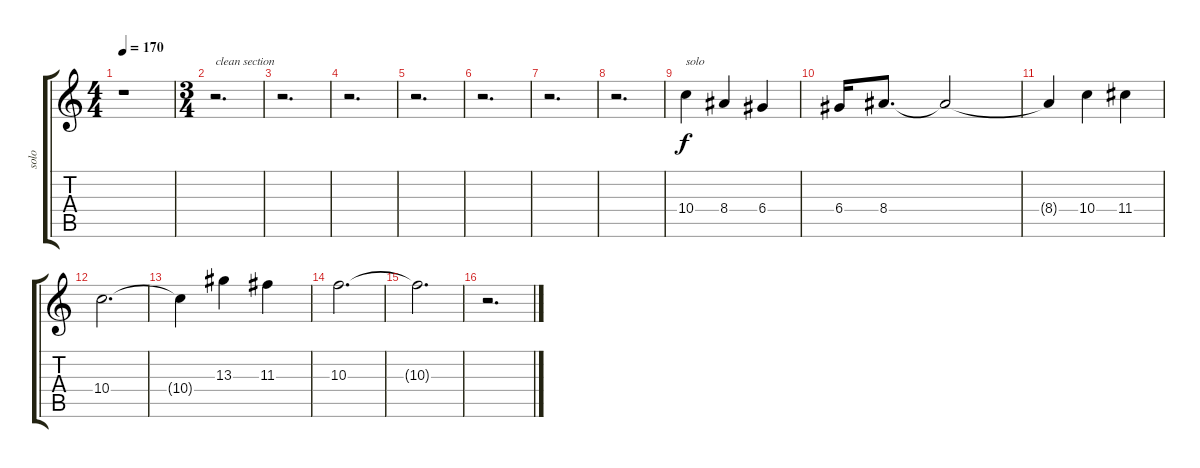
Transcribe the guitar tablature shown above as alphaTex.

\track ("solo" "solo") {instrument acousticguitarsteel}
\staff {score tabs}
\tuning (E4 B3 G3 D3 A2 E2) {hide}
\ts (4 4)
\tempo 170
\clef g2
\ks c
r.1{dy f} |
\ts (3 4)
r.2{d txt "clean section"} |
r.2{d} |
r.2{d} |
r.2{d} |
r.2{d} |
r.2{d} |
r.2{d} |
10.4.4{txt "solo"} 8.4.4 6.4.4 |
6.4.16 8.4.8{d} 8.4{t}.2 |
8.4{t}.4 10.4.4 11.4.4 |
10.4.2{d} |
10.4{t}.4 13.3.4 11.3.4 |
10.3.2{d} |
10.3{t}.2{d} |
r.2{d}
